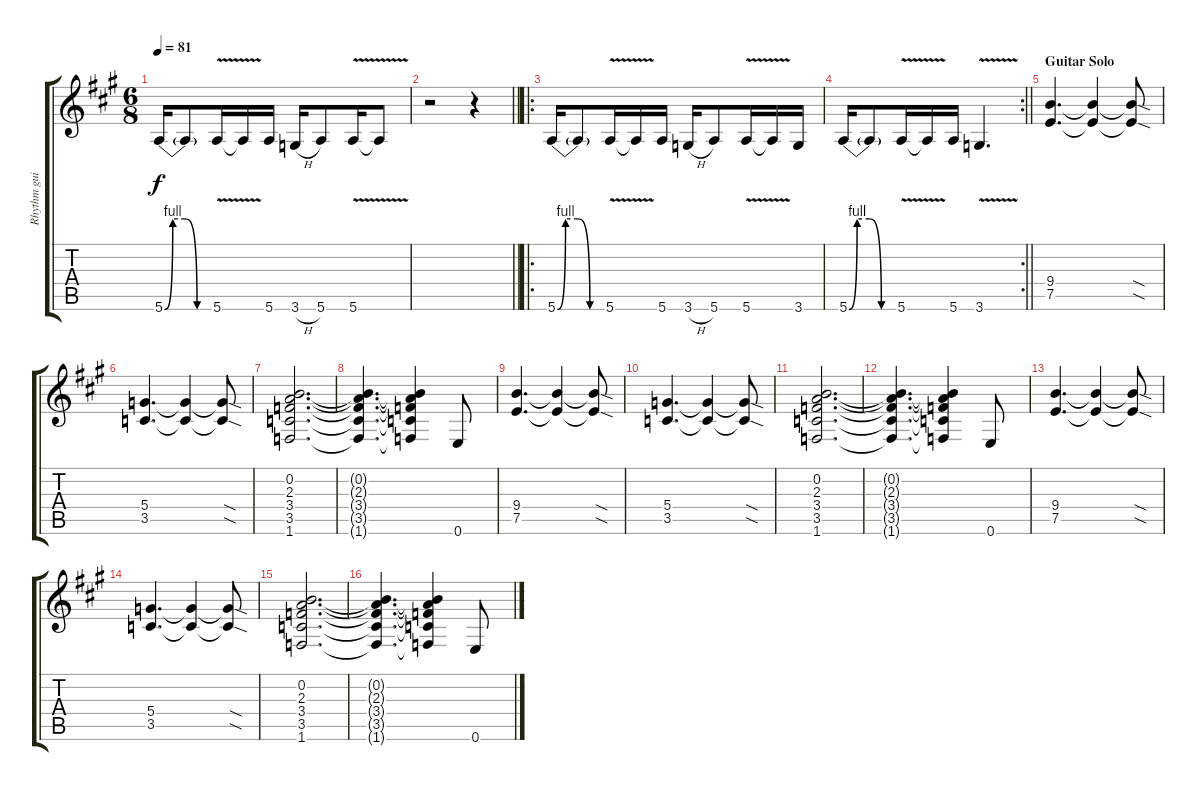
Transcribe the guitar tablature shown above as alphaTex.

\track ("Rhythm guitar" "Rhythm gui") {instrument overdrivenguitar}
\staff {score tabs}
\tuning (E4 B3 G3 D3 A2 E2) {hide}
\ts (6 8)
\tempo 81
\clef g2
\ks a
5.6{be (custom 0 0 10 4 25 4 40 0 60 0)}.16{dy f} 5.6{t}.8 5.6{v}.16 5.6{v t}.16 5.6.16 3.6{h}.16 5.6.8 5.6{v}.16 5.6{v t}.8 |
\barLineRight lightlight
r.2 r.4 |
\ro
5.6{be (custom 0 0 10 4 25 4 40 0 60 0)}.16 5.6{t}.8 5.6{v}.16 5.6{v t}.16 5.6.16 3.6{h}.16 5.6.8 5.6{v}.16 5.6{v t}.16 3.6.16 |
\rc 2
\barLineRight lightlight
5.6{be (custom 0 0 10 4 25 4 40 0 60 0)}.16 5.6{t}.8 5.6{v}.16 5.6{v t}.16 5.6.16 3.6{v}.4{d} |
\section ("" "Guitar Solo")
(9.4 7.5).4{d} (9.4{t} 7.5{t}).4 (9.4{sod t} 7.5{sod t}).8 |
(5.4 3.5).4{d} (5.4{t} 3.5{t}).4 (5.4{sod t} 3.5{sod t}).8 |
(0.2 2.3 3.4 3.5 1.6).2{d} |
(0.2{t} 2.3{t} 3.4{t} 3.5{t} 1.6{t}).4{d} (0.2{t} 2.3{t} 3.4{t} 3.5{t} 1.6{t}).4 0.6.8 |
(9.4 7.5).4{d} (9.4{t} 7.5{t}).4 (9.4{sod t} 7.5{sod t}).8 |
(5.4 3.5).4{d} (5.4{t} 3.5{t}).4 (5.4{sod t} 3.5{sod t}).8 |
(0.2 2.3 3.4 3.5 1.6).2{d} |
(0.2{t} 2.3{t} 3.4{t} 3.5{t} 1.6{t}).4{d} (0.2{t} 2.3{t} 3.4{t} 3.5{t} 1.6{t}).4 0.6.8 |
(9.4 7.5).4{d} (9.4{t} 7.5{t}).4 (9.4{sod t} 7.5{sod t}).8 |
(5.4 3.5).4{d} (5.4{t} 3.5{t}).4 (5.4{sod t} 3.5{sod t}).8 |
(0.2 2.3 3.4 3.5 1.6).2{d} |
(0.2{t} 2.3{t} 3.4{t} 3.5{t} 1.6{t}).4{d} (0.2{t} 2.3{t} 3.4{t} 3.5{t} 1.6{t}).4 0.6.8
